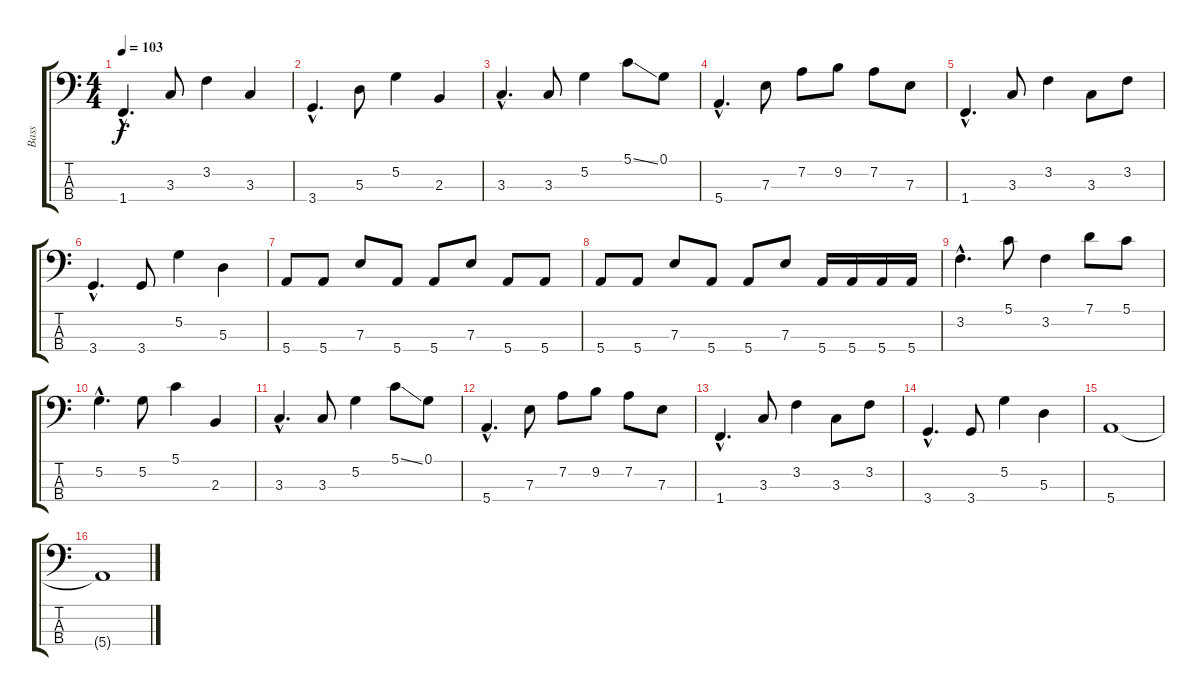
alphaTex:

\track ("Bass" "Bass") {instrument electricbassfinger}
\staff {score tabs}
\tuning (G2 D2 A1 E1) {hide}
\ts (4 4)
\tempo 103
\clef f4
\ks c
1.4{hac}.4{d dy f} 3.3.8 3.2.4 3.3.4 |
3.4{hac}.4{d} 5.3.8 5.2.4 2.3.4 |
3.3{hac}.4{d} 3.3.8 5.2.4 5.1{ss}.8 0.1.8 |
5.4{hac}.4{d} 7.3.8 7.2.8 9.2.8 7.2.8 7.3.8 |
1.4{hac}.4{d} 3.3.8 3.2.4 3.3.8 3.2.8 |
3.4{hac}.4{d} 3.4.8 5.2.4 5.3.4 |
5.4.8 5.4.8 7.3.8 5.4.8 5.4.8 7.3.8 5.4.8 5.4.8 |
5.4.8 5.4.8 7.3.8 5.4.8 5.4.8 7.3.8 5.4.16 5.4.16 5.4.16 5.4.16 |
3.2{hac}.4{d} 5.1.8 3.2.4 7.1.8 5.1.8 |
5.2{hac}.4{d} 5.2.8 5.1.4 2.3.4 |
3.3{hac}.4{d} 3.3.8 5.2.4 5.1{ss}.8 0.1.8 |
5.4{hac}.4{d} 7.3.8 7.2.8 9.2.8 7.2.8 7.3.8 |
1.4{hac}.4{d} 3.3.8 3.2.4 3.3.8 3.2.8 |
3.4{hac}.4{d} 3.4.8 5.2.4 5.3.4 |
5.4.1 |
5.4{t}.1
